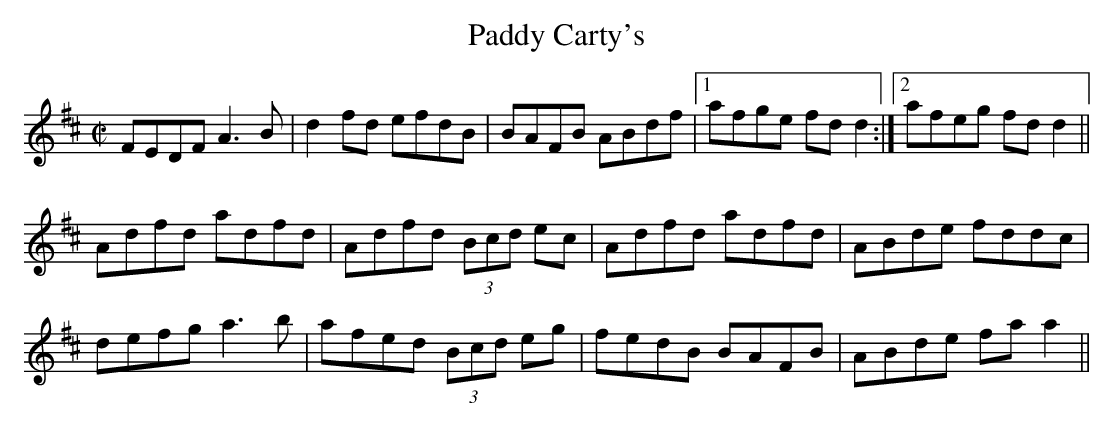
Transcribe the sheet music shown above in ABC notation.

X:1
T:Paddy Carty's
M:C|
K:D
FEDF A3B|d2fd efdB|BAFB ABdf|1 afge fdd2:|2 afeg fdd2||
Adfd adfd|Adfd (3Bcd ec|Adfd adfd|ABde fddc|
defg a3b|afed (3Bcd eg|fedB BAFB|ABde faa2||
